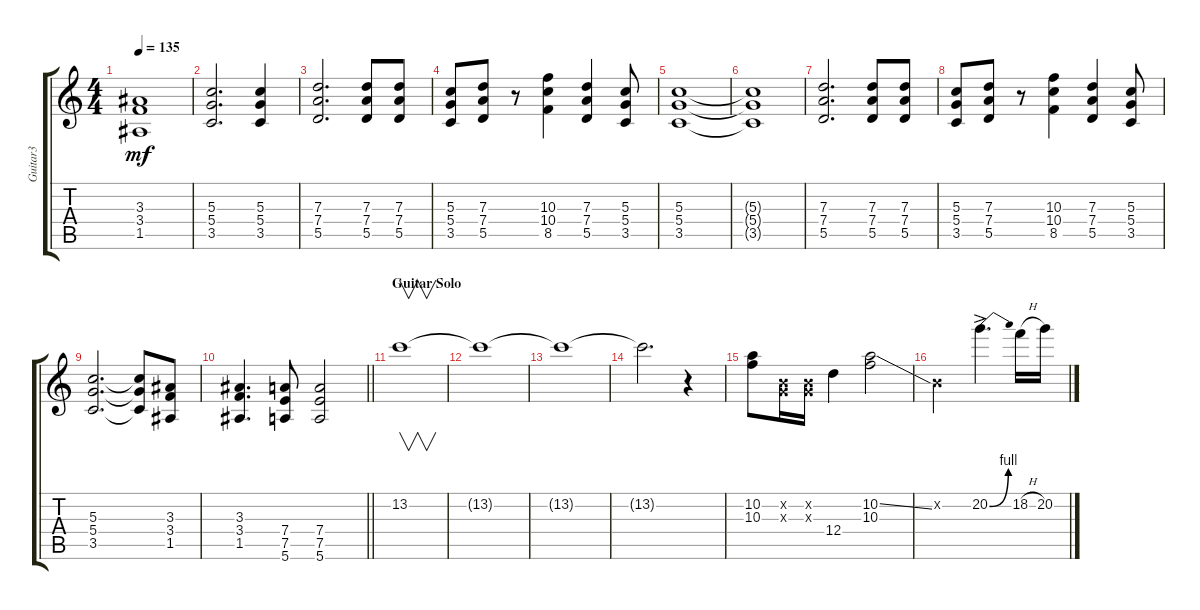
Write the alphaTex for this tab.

\track ("Guitar3" "Guitar3") {instrument overdrivenguitar}
\staff {score tabs}
\tuning (E4 B3 G3 D3 A2 E2) {hide}
\ts (4 4)
\tempo 135
\clef g2
\ks c
(3.3 3.4 1.5).1{dy mf} |
(5.3 5.4 3.5).2{d} (5.3 5.4 3.5).4 |
(7.3 7.4 5.5).2{d} (7.3 7.4 5.5).8 (7.3 7.4 5.5).8 |
(5.3 5.4 3.5).8 (7.3 7.4 5.5).8 r.8 (10.3 10.4 8.5).4 (7.3 7.4 5.5).4 (5.3 5.4 3.5).8 |
(5.3 5.4 3.5).1 |
(5.3{t} 5.4{t} 3.5{t}).1 |
(7.3 7.4 5.5).2{d} (7.3 7.4 5.5).8 (7.3 7.4 5.5).8 |
(5.3 5.4 3.5).8 (7.3 7.4 5.5).8 r.8 (10.3 10.4 8.5).4 (7.3 7.4 5.5).4 (5.3 5.4 3.5).8 |
(5.3 5.4 3.5).2{d} (5.3{t} 5.4{t} 3.5{t}).8 (3.3 3.4 1.5).8 |
\barLineRight lightlight
(3.3 3.4 1.5).4{d} (7.4 7.5 5.6).8 (7.4 7.5 5.6).2 |
\section ("" "Guitar Solo")
13.2.1{v volume 16} |
13.2{t}.1 |
13.2{t}.1 |
13.2{t}.2{d} r.4 |
(10.2 10.3).8 (0.2{x} 0.3{x}).16 (0.2{x} 0.3{x}).16 12.4.4 (10.2{ss} 10.3).2 |
0.2{x}.2 20.2{be (bend 0 0 60 4) ac}.4{d} 18.2{h}.16 20.2.16
